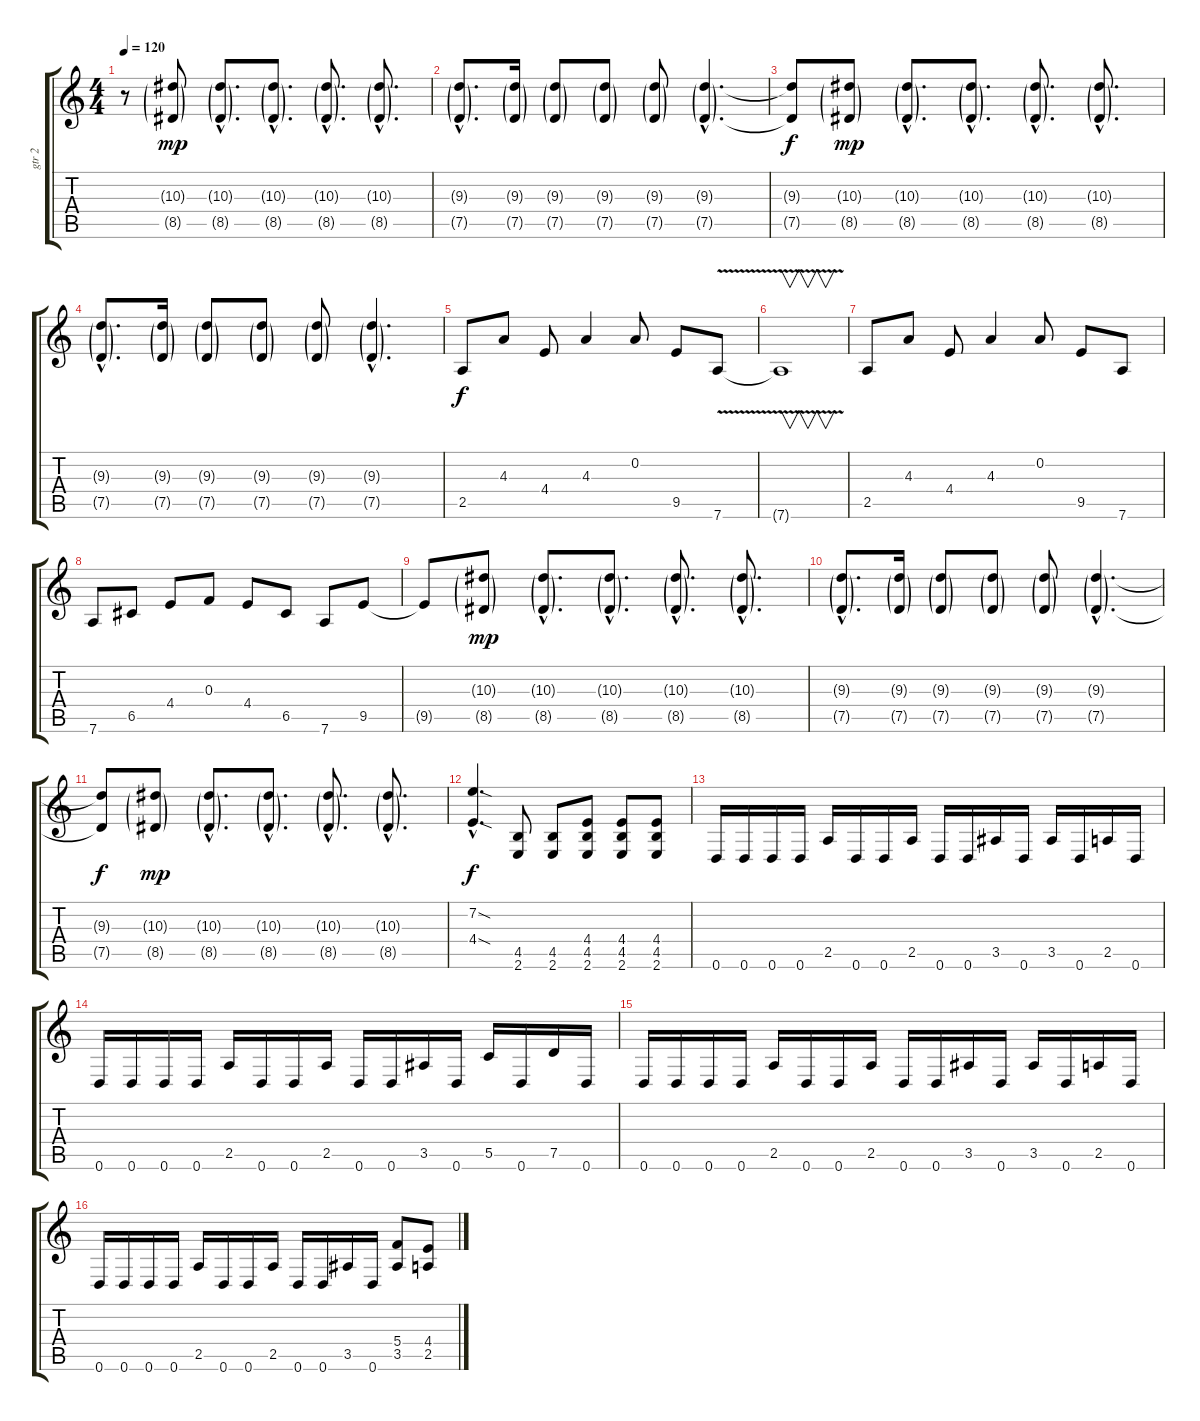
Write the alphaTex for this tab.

\track ("gtr 2" "gtr 2") {instrument overdrivenguitar}
\staff {score tabs}
\tuning (D4 A3 F3 C3 G2 D2) {hide}
\ts (4 4)
\tempo 120
\clef g2
\ks c
r.8{dy f} (10.3{g} 8.5{g}).8{dy mp} (10.3{g hac} 8.5{g hac}).8{d} (10.3{g hac} 8.5{g hac}).8{d} (10.3{g hac} 8.5{g hac}).8{d} (10.3{g hac} 8.5{g hac}).8{d} |
(9.3{g hac} 7.5{g hac}).8{d} (9.3{g} 7.5{g}).16 (9.3{g} 7.5{g}).8 (9.3{g} 7.5{g}).8 (9.3{g} 7.5{g}).8 (9.3{g hac} 7.5{g hac}).4{d} |
(9.3{t} 7.5{t}).8{dy f} (10.3{g} 8.5{g}).8{dy mp} (10.3{g hac} 8.5{g hac}).8{d} (10.3{g hac} 8.5{g hac}).8{d} (10.3{g hac} 8.5{g hac}).8{d} (10.3{g hac} 8.5{g hac}).8{d} |
(9.3{g hac} 7.5{g hac}).8{d} (9.3{g} 7.5{g}).16 (9.3{g} 7.5{g}).8 (9.3{g} 7.5{g}).8 (9.3{g} 7.5{g}).8 (9.3{g hac} 7.5{g hac}).4{d} |
2.5.8{dy f} 4.3.8 4.4.8 4.3.4 0.2.8 9.5.8 7.6{v}.8 |
7.6{t}.1{v} |
2.5.8 4.3.8 4.4.8 4.3.4 0.2.8 9.5.8 7.6.8 |
7.6.8 6.5.8 4.4.8 0.3.8 4.4.8 6.5.8 7.6.8 9.5.8 |
9.5{t}.8 (10.3{g} 8.5{g}).8{dy mp} (10.3{g hac} 8.5{g hac}).8{d} (10.3{g hac} 8.5{g hac}).8{d} (10.3{g hac} 8.5{g hac}).8{d} (10.3{g hac} 8.5{g hac}).8{d} |
(9.3{g hac} 7.5{g hac}).8{d} (9.3{g} 7.5{g}).16 (9.3{g} 7.5{g}).8 (9.3{g} 7.5{g}).8 (9.3{g} 7.5{g}).8 (9.3{g hac} 7.5{g hac}).4{d} |
(9.3{t} 7.5{t}).8{dy f} (10.3{g} 8.5{g}).8{dy mp} (10.3{g hac} 8.5{g hac}).8{d} (10.3{g hac} 8.5{g hac}).8{d} (10.3{g hac} 8.5{g hac}).8{d} (10.3{g hac} 8.5{g hac}).8{d} |
(7.2{sod hac} 4.4{sod hac}).4{d dy f} (4.5 2.6).8 (4.5 2.6).8 (4.4 4.5 2.6).8 (4.4 4.5 2.6).8 (4.4 4.5 2.6).8 |
0.6.16 0.6.16 0.6.16 0.6.16 2.5.16 0.6.16 0.6.16 2.5.16 0.6.16 0.6.16 3.5.16 0.6.16 3.5.16 0.6.16 2.5.16 0.6.16 |
0.6.16 0.6.16 0.6.16 0.6.16 2.5.16 0.6.16 0.6.16 2.5.16 0.6.16 0.6.16 3.5.16 0.6.16 5.5.16 0.6.16 7.5.16 0.6.16 |
0.6.16 0.6.16 0.6.16 0.6.16 2.5.16 0.6.16 0.6.16 2.5.16 0.6.16 0.6.16 3.5.16 0.6.16 3.5.16 0.6.16 2.5.16 0.6.16 |
0.6.16 0.6.16 0.6.16 0.6.16 2.5.16 0.6.16 0.6.16 2.5.16 0.6.16 0.6.16 3.5.16 0.6.16 (5.4 3.5).8 (4.4 2.5).8
